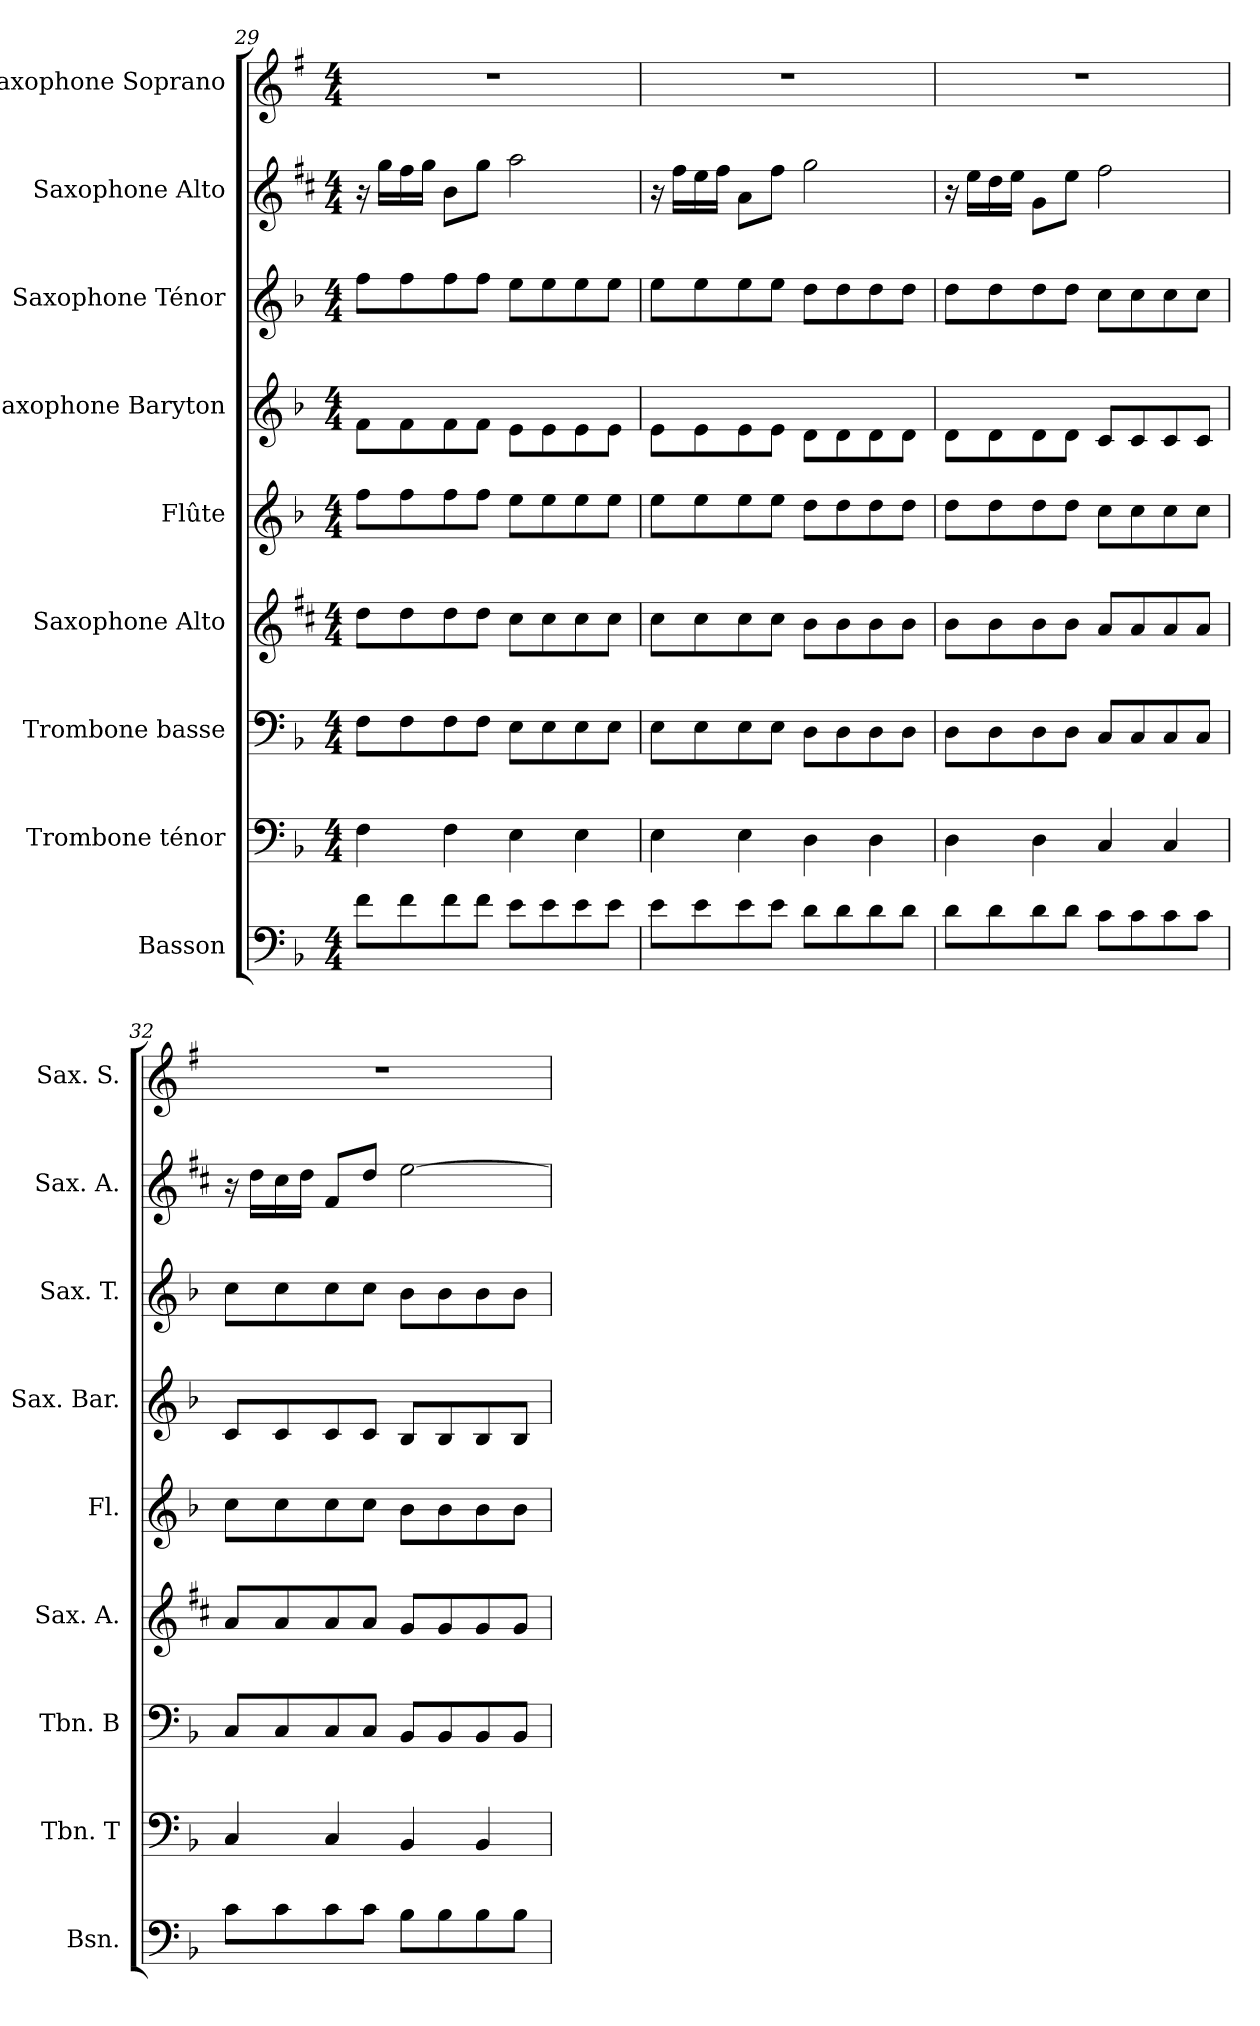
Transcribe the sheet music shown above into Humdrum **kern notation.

**kern	**kern	**kern	**kern	**kern	**kern	**kern	**kern	**kern
*part9	*part8	*part7	*part6	*part5	*part4	*part3	*part2	*part1
*staff9	*staff8	*staff7	*staff6	*staff5	*staff4	*staff3	*staff2	*staff1
*I"Basson	*I"Trombone ténor	*I"Trombone basse	*I"Saxophone Alto	*I"Flûte	*I"Saxophone Baryton	*I"Saxophone Ténor	*I"Saxophone Alto	*I"Saxophone Soprano
*I'Bsn.	*I'Tbn. T	*I'Tbn. B	*I'Sax. A.	*I'Fl.	*I'Sax. Bar.	*I'Sax. T.	*I'Sax. A.	*I'Sax. S.
*clefF4	*clefF4	*clefF4	*clefG2	*clefG2	*clefG2	*clefG2	*clefG2	*clefG2
*	*	*	*ITrd5c9	*	*ITrd12c21	*ITrd8c14	*ITrd5c9	*ITrd1c2
*k[b-]	*k[b-]	*k[b-]	*k[b-]	*k[b-]	*k[b-]	*k[b-]	*k[b-]	*k[b-]
*M4/4	*M4/4	*M4/4	*M4/4	*M4/4	*M4/4	*M4/4	*M4/4	*M4/4
=29	=29	=29	=29	=29	=29	=29	=29	=29
8f\L	4F\	8F\L	8f\L	8ff\L	8F\L	8f\L	16r	1r
.	.	.	.	.	.	.	16b-\LL	.
8f\	.	8F\	8f\	8ff\	8F\	8f\	16a\	.
.	.	.	.	.	.	.	16b-\JJ	.
8f\	4F\	8F\	8f\	8ff\	8F\	8f\	8d\L	.
8f\J	.	8F\J	8f\J	8ff\J	8F\J	8f\J	8b-\J	.
8e\L	4E\	8E\L	8e\L	8ee\L	8E\L	8e\L	2cc\	.
8e\	.	8E\	8e\	8ee\	8E\	8e\	.	.
8e\	4E\	8E\	8e\	8ee\	8E\	8e\	.	.
8e\J	.	8E\J	8e\J	8ee\J	8E\J	8e\J	.	.
=30	=30	=30	=30	=30	=30	=30	=30	=30
8e\L	4E\	8E\L	8e\L	8ee\L	8E\L	8e\L	16r	1r
.	.	.	.	.	.	.	16a\LL	.
8e\	.	8E\	8e\	8ee\	8E\	8e\	16g\	.
.	.	.	.	.	.	.	16a\JJ	.
8e\	4E\	8E\	8e\	8ee\	8E\	8e\	8c\L	.
8e\J	.	8E\J	8e\J	8ee\J	8E\J	8e\J	8a\J	.
8d\L	4D\	8D\L	8d\L	8dd\L	8D\L	8d\L	2b-\	.
8d\	.	8D\	8d\	8dd\	8D\	8d\	.	.
8d\	4D\	8D\	8d\	8dd\	8D\	8d\	.	.
8d\J	.	8D\J	8d\J	8dd\J	8D\J	8d\J	.	.
!!LO:PB:g=z
=31	=31	=31	=31	=31	=31	=31	=31	=31
8d\L	4D\	8D\L	8d\L	8dd\L	8D\L	8d\L	16r	1r
.	.	.	.	.	.	.	16g\LL	.
8d\	.	8D\	8d\	8dd\	8D\	8d\	16f\	.
.	.	.	.	.	.	.	16g\JJ	.
8d\	4D\	8D\	8d\	8dd\	8D\	8d\	8B-\L	.
8d\J	.	8D\J	8d\J	8dd\J	8D\J	8d\J	8g\J	.
8c\L	4C/	8C/L	8c/L	8cc\L	8C/L	8c\L	2a\	.
8c\	.	8C/	8c/	8cc\	8C/	8c\	.	.
8c\	4C/	8C/	8c/	8cc\	8C/	8c\	.	.
8c\J	.	8C/J	8c/J	8cc\J	8C/J	8c\J	.	.
=32	=32	=32	=32	=32	=32	=32	=32	=32
8c\L	4C/	8C/L	8c/L	8cc\L	8C/L	8c\L	16r	1r
.	.	.	.	.	.	.	16f\LL	.
8c\	.	8C/	8c/	8cc\	8C/	8c\	16e\	.
.	.	.	.	.	.	.	16f\JJ	.
8c\	4C/	8C/	8c/	8cc\	8C/	8c\	8A/L	.
8c\J	.	8C/J	8c/J	8cc\J	8C/J	8c\J	8f/J	.
8B-\L	4BB-/	8BB-/L	8B-/L	8b-\L	8BB-/L	8B-\L	[2g\	.
8B-\	.	8BB-/	8B-/	8b-\	8BB-/	8B-\	.	.
8B-\	4BB-/	8BB-/	8B-/	8b-\	8BB-/	8B-\	.	.
8B-\J	.	8BB-/J	8B-/J	8b-\J	8BB-/J	8B-\J	.	.
=	=	=	=	=	=	=	=	=
*-	*-	*-	*-	*-	*-	*-	*-	*-
